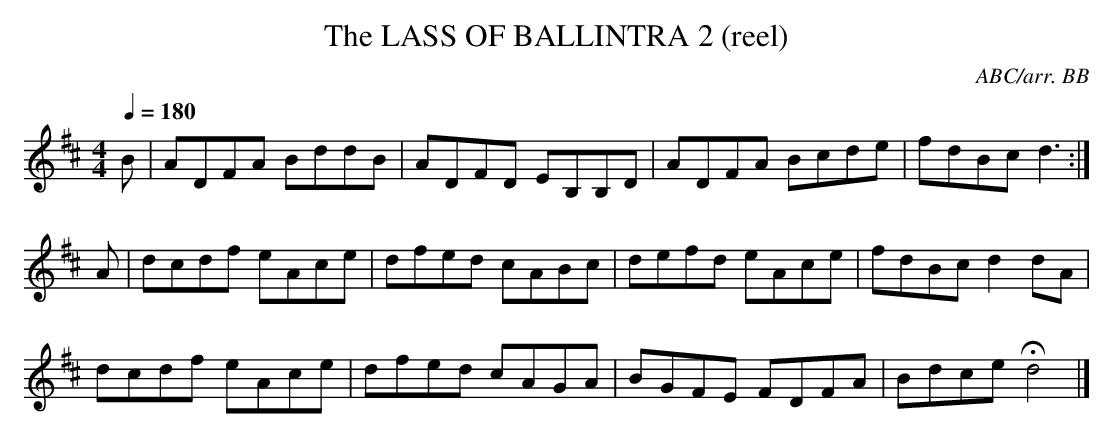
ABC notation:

X:1
T:LASS OF BALLINTRA 2 (reel), The
C:ABC/arr. BB
M:4/4
Q:1/4=180
K:D
B|ADFA BddB|ADFD EB,B,D|ADFA Bcde|fdBc d3:|
A|dcdf eAce|dfed cABc|defd eAce|fdBc d2dA|
dcdf eAce|dfed cAGA|BGFE FDFA|Bdce Hd4|]
